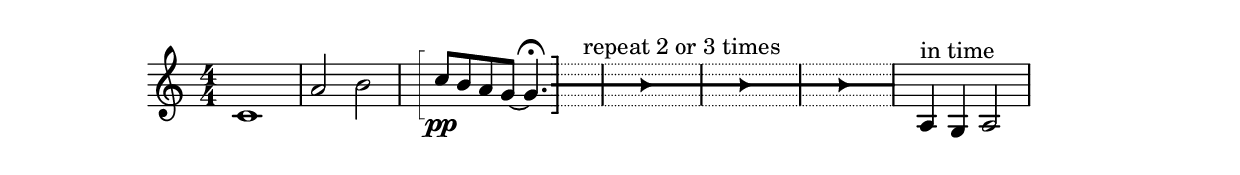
% musicOne = \relative {
%   c''4 b8. a16 g4. f8 e4 d c2
% }

% \score {
%   <<
%     {
      
%       {
%             {
%               \time 2/4
%               \musicOne
%             }
%             {
%               \musicOne
%             }
%       }
%       \addlyrics {
%           Happiness to the everyone, here we all are. Happiness to the everyone, here we all are.
%       }    

%     }
%   >>
% }

\version "2.18.2"
\language "english"


%%http://lsr.di.unimi.it/LSR/Item?id=880

% original code (for zig-zag lines) by Thomas Morley (Harm)
% -> http://lists.gnu.org/archive/html/lilypond-user/2012-12/msg00715.html
% slightly modified to create dashed lines by Paul Morris

dashedStaffSymbolLines =
#(define-music-function (parser location dash-space bool-list)
 ((number-pair? '(0.02 . 0.4)) list?)
"
Replaces specified lines of a StaffSymbol with dashed lines.

The lines to be changed should be given as a list containing booleans, with
the meaning:
  #f - no dashes, print a normal line
  #t - print a dashed line
The order of the bool-list corresponds with the order of the given list of
'line-positions or if not specified, with the default.
If the length of the bool-list and the 'line-positions doesn't match a warning
is printed.

The width of the dashes and the spacing between them can be altered by adding a pair
as first argument while calling the function:
\\dashedStaffSymbolLines #'(1 . 1) #'(#f #f #t #f #f)
the first number of the pair is the width, the second the spacing
"
#{
 \override Staff.StaffSymbol.after-line-breaking =
   #(lambda (grob)
     (let* ((staff-stencil (ly:grob-property grob 'stencil))
            (staff-line-positions 
              (if (equal? (ly:grob-property grob 'line-positions) '() )
                '(-4 -2 0 2 4)
                (ly:grob-property grob 'line-positions)))
            (staff-width
              (interval-length
                (ly:stencil-extent staff-stencil X)))
            (staff-space (ly:staff-symbol-staff-space grob))
            (staff-line-thickness (ly:staff-symbol-line-thickness grob))
            ;; width of the dash
            (dash-width (car dash-space))
            ;; space between dashes
            (space-width (cdr dash-space))
            ;; Construct the first dash
            (sample-path `((moveto 0 0)
                           (lineto ,dash-width 0)
                           ))
            ;; Make a stencil of the first dash
            (dash-stencil
              (grob-interpret-markup
                grob
                (markup
                  #:path staff-line-thickness sample-path)))
           ;; width of both dash and space
           (dash-space-width (+ dash-width space-width))
           
           ;; another way: get width of dash from the dash stencil
           ;; (stil-width
           ;;   (interval-length
           ;;     (ly:stencil-extent dash-stencil X)))
           ;; (dash-space-width (+ stil-width space-width))
           
            ;; Make a guess how many dashes are needed.
            (count-dashes
              (inexact->exact
                (round
                  (/ staff-width
                     (- dash-space-width
                        staff-line-thickness)))))
            ;; Construct a stencil of dashes with the guessed count
            (dashed-stil
                (ly:stencil-aligned-to
                  (apply ly:stencil-add
                    (map
                      (lambda (x)
                        (ly:stencil-translate-axis
                          dash-stencil
                          (* (- dash-space-width staff-line-thickness) x)
                          X))
                      (iota count-dashes)))
                  Y
                  CENTER))
            ;; Get the the length of that dashed stencil
            (stil-x-length
              (interval-length
                (ly:stencil-extent dashed-stil  X)))
            ;; Construct a line-stencil to replace the staff-lines.
            (line-stil
              (make-line-stencil staff-line-thickness 0 0 staff-width 0))
            ;; Calculate the factor to scale the dashed-stil to fit
            ;; the width of the original staff-symbol-stencil
            (corr-factor
              (/ staff-width (- stil-x-length staff-line-thickness)))
            ;; Construct the new staff-symbol
            (new-stil
              (apply
                ly:stencil-add
                  (map
                    (lambda (x y)
                      (ly:stencil-translate
                          (if (eq? y #f)
                            line-stil
                            (ly:stencil-scale
                              dashed-stil
                              corr-factor 1))
                          (cons (/ staff-line-thickness 2)
                                (* (/ x 2) staff-space))))
                    staff-line-positions bool-list))))
       
      (if (= (length bool-list)(length staff-line-positions))
        (ly:grob-set-property! grob 'stencil new-stil)
        (ly:warning
          "length of dashed line bool-list doesn't match the line-positions - ignoring"))))
#})


startParenthesis = {
  \once \override ParenthesesItem.stencils = #(lambda (grob)
        (let ((par-list (parentheses-item::calc-parenthesis-stencils grob)))
          (list (car par-list) point-stencil )))
}

endParenthesis = {
  \once \override ParenthesesItem.stencils = #(lambda (grob)
        (let ((par-list (parentheses-item::calc-parenthesis-stencils grob)))
          (list point-stencil (cadr par-list))))
} 

endBarCurlyPath = \markup {
    \with-dimensions #'(0 . 0) #'(0 . 0)
    \override #'(filled . #t) 
    \path #0.01 
    #'((moveto   -0.01   -0.95)
       (curveto   0.05   -1.10   0.02  -1.50   0.12   0.00)
       (curveto   0.18    0.80   0.25   1.63   0.38   1.63)
       (curveto   0.51    1.63   0.52   0.80   0.59   0.00)
       (curveto   0.66   -0.90   0.70  -1.54   0.91  -1.54)
       (curveto   1.04   -1.54   1.08  -1.10   1.23   0.00)
       (curveto   1.35    1.00   1.46   1.00   1.49   1.00)
       (curveto   1.57    1.00   1.59   0.69   1.63   0.00)
       (curveto   1.68   -0.70   1.75  -1.08   1.90  -1.08)
       (curveto   2.05   -1.08   2.05  -0.80   2.12  -0.30)
       (curveto   2.20    0.20   2.22   0.43   2.30   0.43)
       (curveto   2.36    0.43   2.37   0.20   2.43   0.00)
       (curveto   2.49   -0.20   2.51  -0.33   2.76  -0.34)
       (curveto   2.96   -0.34   3.20  -0.20   3.25  -0.07)
       (curveto   3.27   -0.01   3.24   0.00   3.23   0.00)
       (curveto   3.15    0.00   3.05  -0.30   2.80  -0.31)
       (curveto   2.67   -0.31   2.64  -0.27   2.55   0.05)
       (curveto   2.46    0.40   2.50   0.48   2.30   0.48)
       (curveto   2.15    0.48   2.10   0.00   2.07  -0.25)
       (curveto   2.00   -0.70   1.98  -1.02   1.92  -1.02)
       (curveto   1.82   -1.02   1.83  -0.60   1.80   0.05)
       (curveto   1.78    0.55   1.74   1.04   1.50   1.04)
       (curveto   1.30    1.04   1.25   0.65   1.16   0.00)
       (curveto   1.02   -1.20   0.96  -1.48   0.91  -1.48)
       (curveto   0.82   -1.48   0.82  -0.70   0.80  -0.25)
       (curveto   0.71    0.90   0.68   1.68   0.40   1.68)
       (curveto   0.15    1.68   0.12   1.00  -0.01  -0.40)
       (closepath))
    }
    
endBarCurly = {
  \once \override  BreathingSign.stencil =
  #(lambda (grob)
     (ly:stencil-combine-at-edge
      (ly:bar-line::print grob)
      X RIGHT
      (grob-interpret-markup grob endBarCurlyPath)
      0))
  \breathe
}


%here starts the snippet:

% The number next to "th" in (th 0.2) controls thickness of the brackets. 
#(define-markup-command (left-bracket layout props) ()
"Draw left hand bracket"
(let* ((th 0.06) ;; todo: take from GROB
  (width (* 8 th)) ;; todo: take from GROB
  (ext '(-3.3 . 3.3))) ;; todo: take line-count into account
  (ly:bracket Y ext th width)))

leftBracket = {
  \once\override BreathingSign.text = #(make-left-bracket-markup)
  \once\override BreathingSign.break-visibility = #end-of-line-invisible
  \once\override BreathingSign.Y-offset = ##f
  % Trick to print it after barlines and signatures:
  \once\override BreathingSign.break-align-symbol = #'custos
  \breathe 
}


#(define-markup-command (right-bracket layout props) ()
"Draw right hand bracket"
  (let* ((th .2);;todo: take from GROB
          (width (* 2.5 th)) ;; todo: take from GROB
          (ext '(-2.8 . 2.8))) ;; todo: take line-count into account
        (ly:bracket Y ext th (- width))))

rightBracket = {
  \once\override BreathingSign.text = #(make-right-bracket-markup)
  \once\override BreathingSign.Y-offset = ##f
  \breathe
}


beforeFree = {
      \hideNotes
      \grace {
        \stopStaff
        \override Staff.StaffSymbol #'line-positions = #'( -4 -2  0 2 4 )
        \dashedStaffSymbolLines #'( #t #t #t #t #t )
        \startStaff
        r8 ^"freely"
        \stopStaff
        \dashedStaffSymbolLines #'( #f #f #f #f #f )
        \override Staff.StaffSymbol #'line-positions = #'()
        \startStaff
      }
      \unHideNotes  
}

afterFreeOnly = {
      \hideNotes
      \stopStaff
      \override Staff.StaffSymbol #'line-positions = #'( -4 -2  0 2 4 )
      \dashedStaffSymbolLines #'( #t #t #t #t #t  )
      % \override Staff.StaffSymbol #'line-positions = #'()
      \startStaff
      \grace {
        r16 
      }
}

afterFree = {
      \hideNotes
      \stopStaff
      \override Staff.StaffSymbol #'line-positions = #'( -4 -2 -0.2 -0.1 0 0.1 0.2 2 4 )
      \dashedStaffSymbolLines #'( #t #t #f #f #f #f #f #t #t )
      % \override Staff.StaffSymbol #'line-positions = #'()
      \startStaff
      \grace {
        r16  
      }
}

afterFreeContinue = {
      r2. %^"repeat 2 or  3 times"
      \unHideNotes
      \grace {
        \once \override Rest  #'stencil = #ly:text-interface::print
        \once \override Rest.staff-position = #-1.4
        \once \override Rest #'text = \markup { \fontsize #3 { \general-align #Y #DOWN { \arrow-head #X #RIGHT ##t } } }
        r16 
      }
      \hideNotes
      r4
}

endFree = {
    \grace {
        \stopStaff
        \dashedStaffSymbolLines #'( #f #f #f #f #f )
        \override Staff.StaffSymbol #'line-positions = #'()
        \startStaff
        r32
    }
    \unHideNotes  
}

{

  \numericTimeSignature

      % \once \override 
      %       Staff.TimeSignature #'stencil = #(lambda (grob)
      %       (parenthesize-stencil (grob-interpret-markup grob 
      %       (markup #:override '(baseline-skip . 0.5) #:column ("X" "X"))
      %       ) 0.1 0.4 0.4 0.1 ))
            \time 4/4

            {

              % \beforeFree
            c'1 a'2 b'2              

          % \beforeFree
          \leftBracket
              c''8  \pp b' a' g' ~ g'4. -\fermata 
          \rightBracket
              % \afterFreeOnly
              \afterFree
              r8 ^"repeat 2 or 3 times"
              \afterFreeContinue
              \afterFreeContinue
              \afterFreeContinue
              \endFree
              % \time 4/4
              a4 ^"in time"
              g4 a2

            }
          }